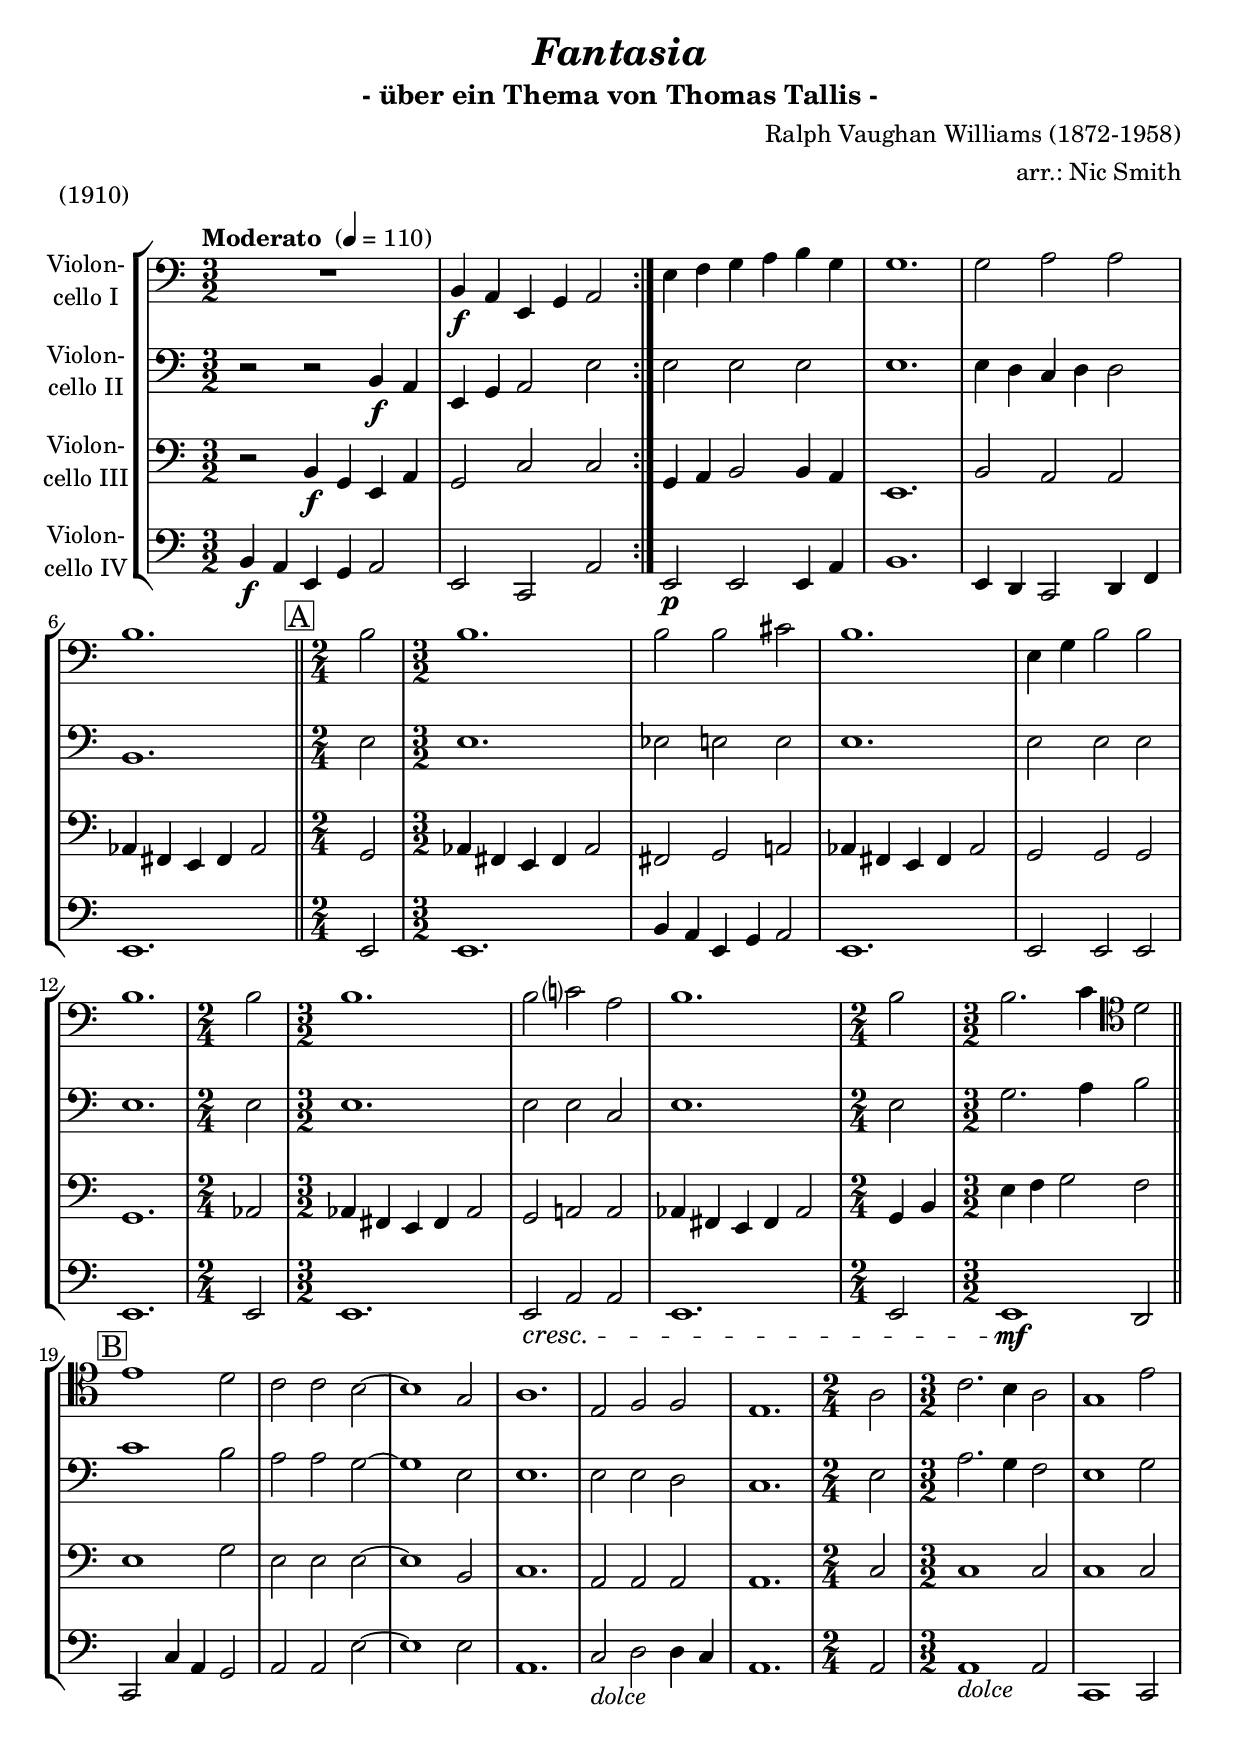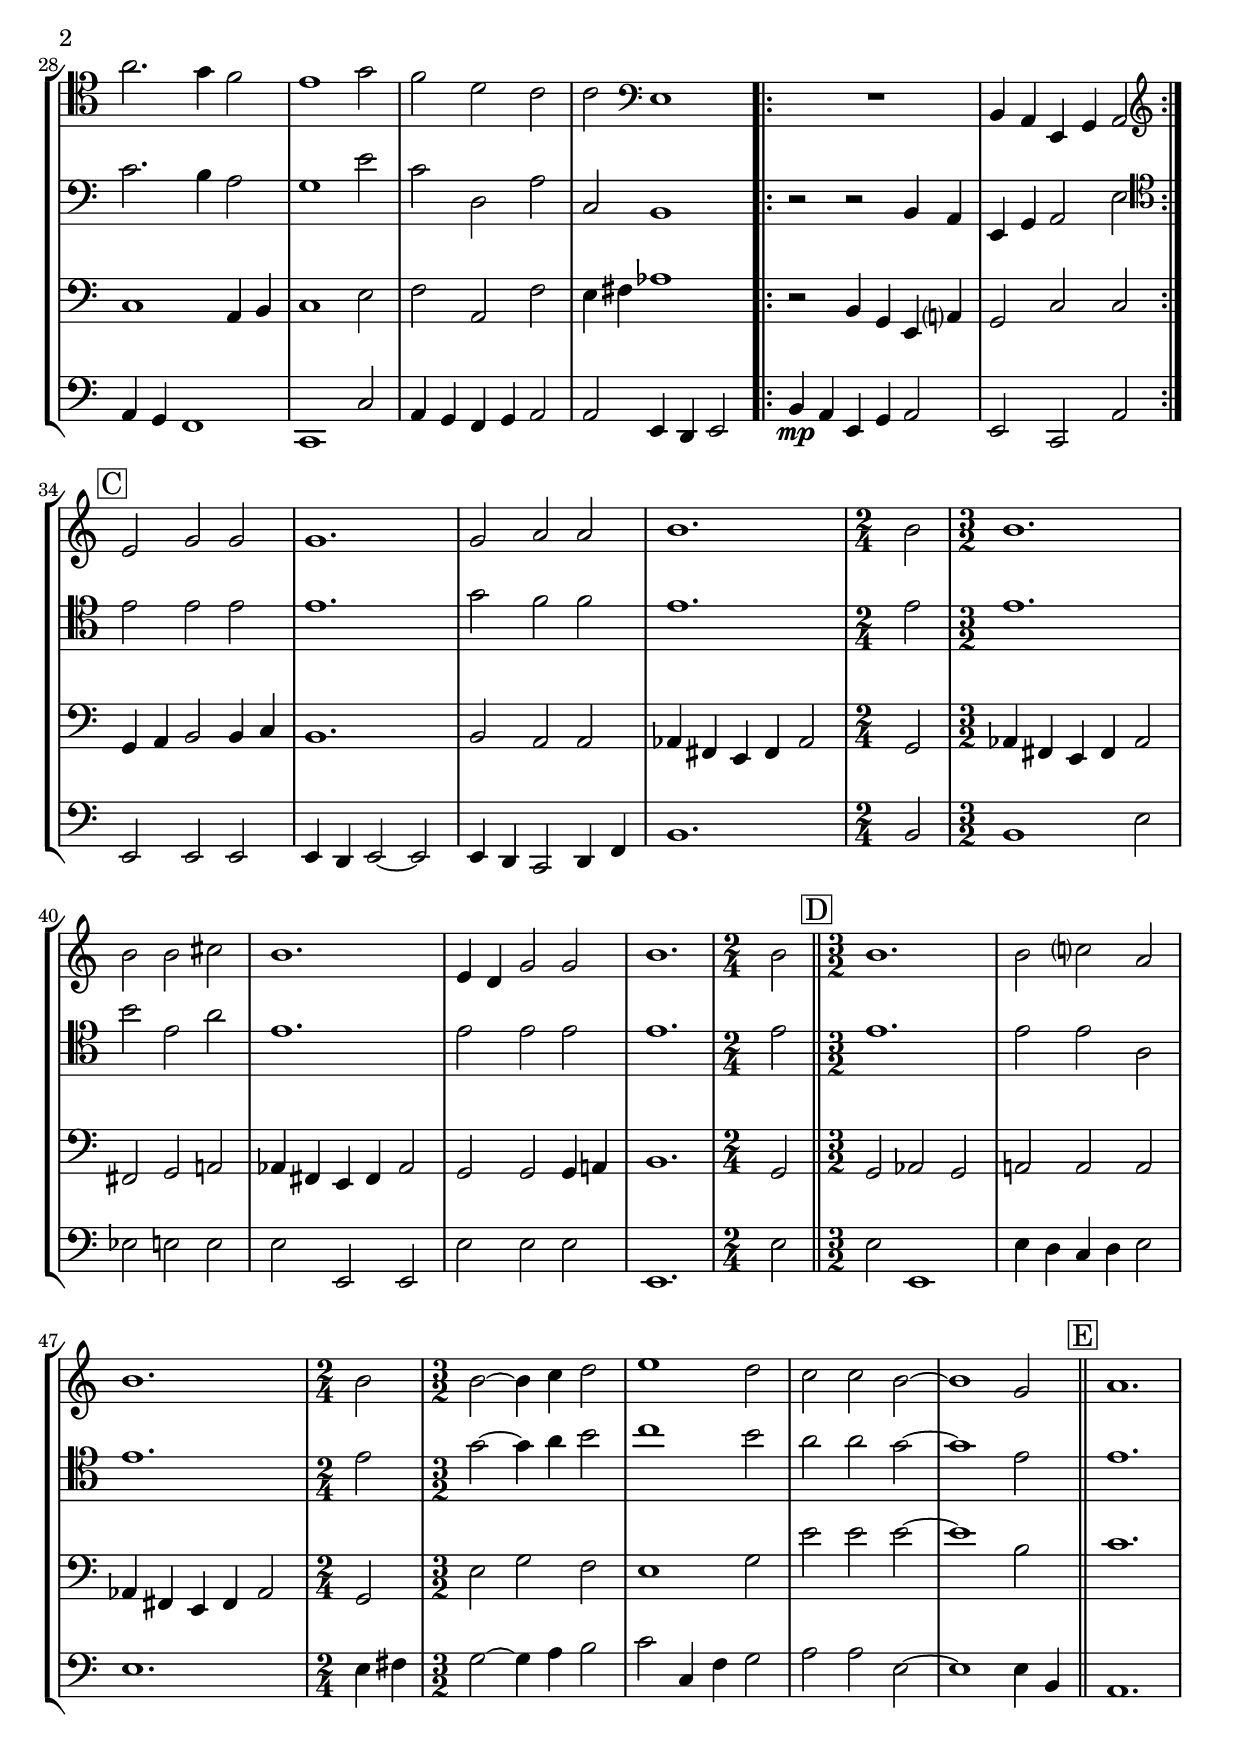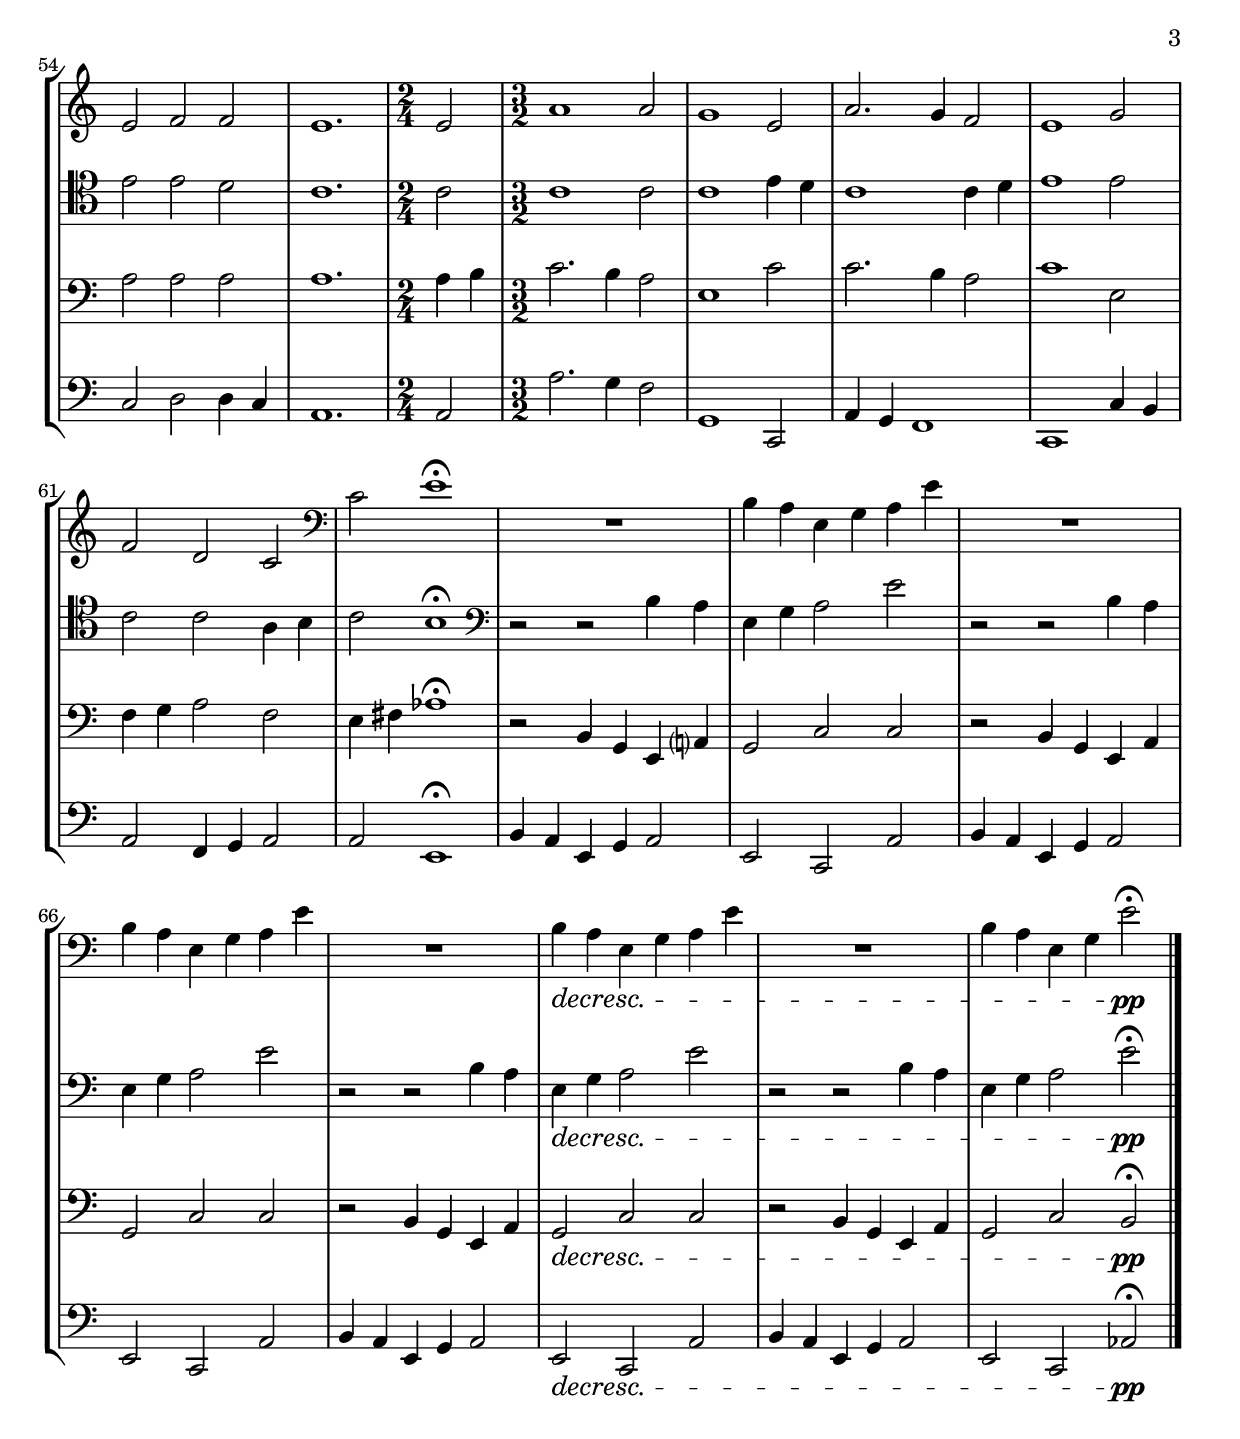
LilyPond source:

\version "2.14.2"
\include "deutsch.ly"

#(set-global-staff-size 21)

\header {
  title       = \markup \bold \italic "Fantasia"
  subtitle    = "- über ein Thema von Thomas Tallis -"
  composer    = "Ralph Vaughan Williams (1872-1958)"
  arranger    = "arr.: Nic Smith"
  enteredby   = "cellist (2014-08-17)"
  piece       = "(1910)"
}

voiceconsts = {
  \key c \major
  \time 3/2
  \tempo "Moderato " 4=110
  \clef "bass"
  % \numericTimeSignature
  \compressFullBarRests
}

%mihi = "clarinet"
%milo = "bassoon"
%mihi = "concertina"
mihi = "string ensemble 1"
milo = "church organ"

boxa = { \bar "||" \mark \markup \box "A" \time 2/4 }
boxb = { \bar "||" \mark \markup \box "B" }
boxc = \mark \markup \box "C"
boxd = { \bar "||" \mark \markup \box "D" \time 3/2 }
boxe = { \bar "||" \mark \markup \box "E" }

dolc = \markup \italic "dolce"

va = \relative c {
  \voiceconsts

  \repeat volta 2 {
    R1.
    h4\f a e g a2
  }
  e'4 f g a h g
  g1.

  g2 a a
  h1. \boxa
  h2 \time 3/2
  h1.
  h2 h cis

  h1.
  e,4 g h2 h
  h1. \time 2/4
  h2 \time 3/2
  h1.
  h2 c? a

  h1. \time 2/4
  h2 \time 3/2
  h2. c4 \clef "tenor" d2 \boxb
  e1 d2
  c c h~
  h1 g2

  a1.
  e2 f f
  e1. \time 2/4
  a2 \time 3/2
  c2. h4 a2
  g1 e'2
  a2. g4 f2

  e1 g2
  f d c
  c \clef "bass" e,1
  \repeat volta 2 {
    R1.
    h4 a e g a2
  } \boxc \clef "treble"

  e'' g g
  g1.
  g2 a a
  h1. \time 2/4
  h2 \time 3/2

  h1.
  h2 h cis
  h1.
  e,4 d g2 g
  h1. \time 2/4
  h2 \boxd

  h1.
  h2 c? a
  h1. \time 2/4
  h2 \time 3/2
  h~ h4 c d2

  e1 d2
  c c h~
  h1 g2 \boxe
  a1.
  e2 f f
  e1. \time 2/4
  e2 \time 3/2

  a1 a2
  g1 e2
  a2. g4 f2
  e1 g2
  f d c \clef "bass"

  c e1\fermata
  R1.
  h4 a e g a e'
  R1.
  h4 a e g a e'

  R1.
  h4\decresc a e g a e'
  R1.
  h4 a e g e'2\fermata\pp \bar "|."
}

vb = \relative c {
  \voiceconsts

  \repeat volta 2 {
    r2 r h4\f a
    e g a2 e'
  }
  e e e
  e1.

  e4 d c d d2
  h1. \boxa
  e2 \time 3/2
  e1.
  es2 e e

  e1.
  e2 e e
  e1. \time 2/4
  e2 \time 3/2
  e1.
  e2 e c

  e1. \time 2/4
  e2 \time 3/2
  g2. a4 h2 \boxb
  c1 h2
  a a g~
  g1 e2

  e1.
  e2 e d
  c1. \time 2/4
  e2 \time 3/2
  a2. g4 f2
  e1 g2
  c2. h4 a2

  g1 e'2
  c d, a'
  c, h1
  \repeat volta 2 {
    r2 r h4 a
    e g a2 e'
  } \boxc \clef "tenor"

  e' e e
  e1.
  g2 f f
  e1. \time 2/4
  e2 \time 3/2

  e1.
  h'2 e, a
  e1.
  e2 e e
  e1. \time 2/4
  e2 \boxd

  e1.
  e2 e a,
  e'1. \time 2/4
  e2  \time 3/2
  g~ g4 a h2

  c1 h2
  a a g~
  g1 e2 \boxe
  e1.
  e2 e d
  c1. \time 2/4
  c2 \time 3/2

  c1 c2
  c1 e4 d
  c1 c4 d
  e1 e2
  c c a4 h

  c2 h1\fermata \clef "bass"
  r2 r h4 a
  e g a2 e'
  r r h4 a
  e g a2 e'

  r r h4 a
  e\decresc g a2 e'
  r r h4 a
  e g a2 e'\fermata\pp \bar "|."
}

vc = \relative c {
  \voiceconsts

  \repeat volta 2 {
    r2 h4\f g e a
    g2 c c
  }
  g4 a h2 h4 a
  e1.

  h'2 a a
  as4 fis e fis as2 \boxa
  g2 \time 3/2
  as4 fis e fis as2
  fis g a!

  as4 fis e fis as2
  g g g
  g1. \time 2/4
  as2 \time 3/2
  as4 fis e fis as2
  g a! a

  as4 fis e fis as2 \time 2/4
  g4 h \time 3/2
  e f g2 f
  e1 g2
  e e e~
  e1 h2

  c1.
  a2 a a
  a1. \time 2/4
  c2 \time 3/2
  c1 c2
  c1 c2
  c1 a4 h

  c1 e2
  f a, f'
  e4 fis as1
  \repeat volta 2 {
    r2 h,4 g e a?
    g2 c c
  } \boxc

  g4 a h2 h4 c
  h1.
  h2 a a
  as4 fis e fis as2 \time 2/4
  g \time 3/2

  as4 fis e fis as2
  fis g a!
  as4 fis e fis as2
  g g g4 a!
  h1. \time 2/4
  g2 \boxd

  g as g
  a! a a
  as4 fis e fis as2 \time 2/4
  g \time 3/2
  e' g f

  e1 g2
  e' e e~
  e1 h2 \boxe
  c1.
  a2 a a
  a1. \time 2/4
  a4 h \time 3/2

  c2. h4 a2
  e1 c'2
  c2. h4 a2
  c1 e,2
  f4 g a2 f

  e4 fis as1\fermata
  r2 h,4 g e a?
  g2 c c
  r h4 g e a
  g2 c c

  r h4 g e a
  g2\decresc c c
  r h4 g e a
  g2 c h\fermata\pp \bar "|."
}

vd = \relative c {
  \voiceconsts

  \repeat volta 2 {
    h4\f a e g a2
    e c a'
  }
  e\p e e4 a
  h1.

  e,4 d c2 d4 f
  e1. \boxa
  e2 \time 3/2
  e1.
  h'4 a e g a2

  e1.
  e2 e e
  e1. \time 2/4
  e2 \time 3/2
  e1.
  e2\cresc a a

  e1. \time 2/4
  e2 \time 3/2
  e1\mf d2 \boxb
  c c'4 a g2
  a a e'~
  e1 e2

  a,1.
  c2_\dolc d d4 c
  a1. \time 2/4
  a2 \time 3/2
  a1_\dolc a2
  c,1 c2
  a'4 g f1

  c c'2
  a4 g f g a2
  a e4 d e2
  \repeat volta 2 {
    h'4\mp a e g a2
    e c a'
  } \boxc

  e e e
  e4 d e2~ e
  e4 d c2 d4 f
  h1. \time 2/4
  h2 \time 3/2

  h1 e2
  es e e
  e e, e
  e' e e
  e,1. \time 2/4
  e'2 \boxd

  e e,1
  e'4 d c d e2
  e1. \time 2/4
  e4 fis \time 3/2
  g2~ g4 a h2

  c c,4 f g2
  a a e~
  e1 e4 h \boxe
  a1.
  c2 d d4 c
  a1. \time 2/4
  a2 \time 3/2

  a'2. g4 f2
  g,1 c,2
  a'4 g f1
  c c'4 h
  a2 f4 g a2

  a e1\fermata
  h'4 a e g a2
  e c a'
  h4 a e g a2
  e c a'

  h4 a e g a2
  e\decresc c a'
  h4 a e g a2
  e c as'\fermata\pp \bar "|."
}


music = \new StaffGroup <<
      \new Staff {
        \set Staff.midiInstrument = \mihi
        \set Staff.instrumentName = \markup \center-column { "Violon-" "cello I" }
        \transpose c c { \va }
      }

      \new Staff {
        \set Staff.midiInstrument = \mihi
        \set Staff.instrumentName = \markup \center-column { "Violon-" "cello II" }
        \transpose c c { \vb }
      }

      \new Staff {
        \set Staff.midiInstrument = \milo
        \set Staff.instrumentName = \markup \center-column { "Violon-" "cello III" }
        \transpose c c { \vc }
      }

      \new Staff {
        \set Staff.midiInstrument = \milo
        \set Staff.instrumentName = \markup \center-column { "Violon-" "cello IV" }
        \transpose c c { \vd }
      }
%}
>>

\book {
  \score {
   \music
    \layout {}
  }

  \score {
    \unfoldRepeats \music

    \midi {
      \context {
        \Score
      }
    }
  }
}
